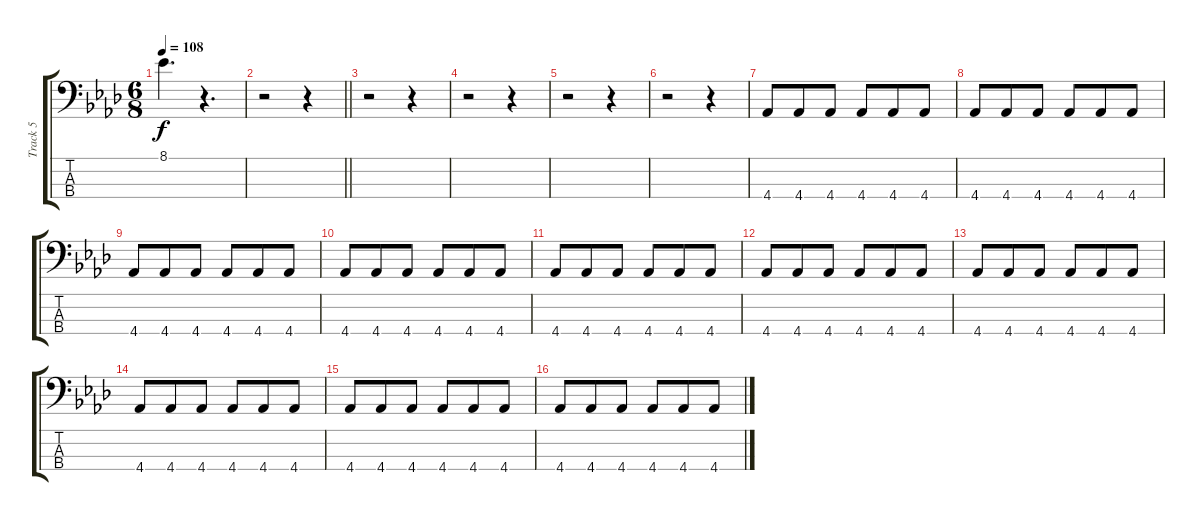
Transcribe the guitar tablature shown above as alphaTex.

\track ("Track 5" "Track 5") {instrument acousticbass}
\staff {score tabs}
\tuning (G2 D2 A1 E1) {hide}
\ts (6 8)
\tempo 108
\clef f4
\ks ab
8.1.4{d dy f} r.4{d} |
\barLineRight lightlight
r.2 r.4 |
r.2 r.4 |
r.2 r.4 |
r.2 r.4 |
r.2 r.4 |
4.4.8 4.4.8 4.4.8 4.4.8 4.4.8 4.4.8 |
4.4.8 4.4.8 4.4.8 4.4.8 4.4.8 4.4.8 |
4.4.8 4.4.8 4.4.8 4.4.8 4.4.8 4.4.8 |
4.4.8 4.4.8 4.4.8 4.4.8 4.4.8 4.4.8 |
4.4.8 4.4.8 4.4.8 4.4.8 4.4.8 4.4.8 |
4.4.8 4.4.8 4.4.8 4.4.8 4.4.8 4.4.8 |
4.4.8 4.4.8 4.4.8 4.4.8 4.4.8 4.4.8 |
4.4.8 4.4.8 4.4.8 4.4.8 4.4.8 4.4.8 |
4.4.8 4.4.8 4.4.8 4.4.8 4.4.8 4.4.8 |
4.4.8 4.4.8 4.4.8 4.4.8 4.4.8 4.4.8
